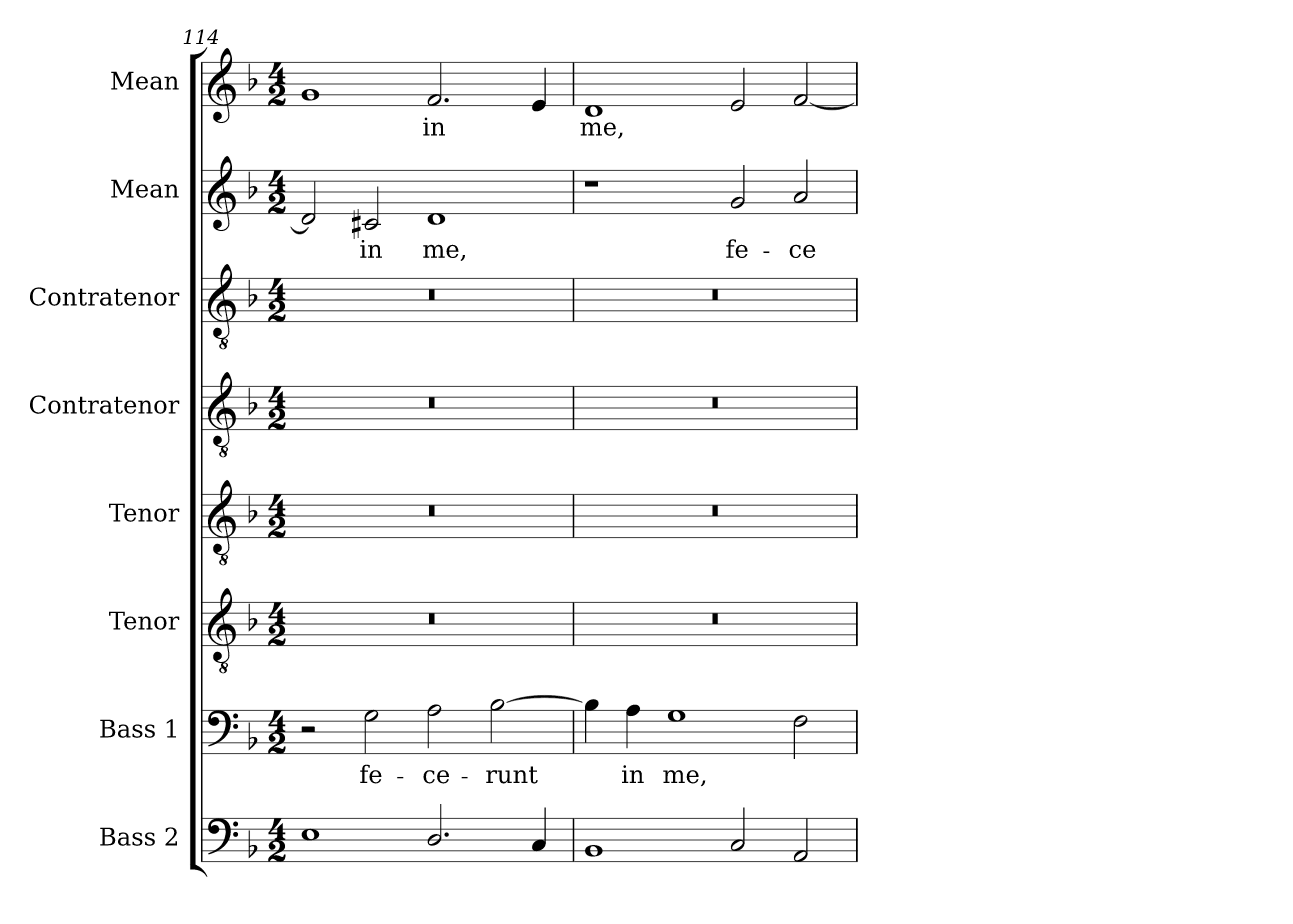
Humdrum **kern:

**kern	**kern	**text	**kern	**kern	**kern	**kern	**kern	**text	**kern	**text
*part8	*part7	*part7	*part6	*part5	*part4	*part3	*part2	*part2	*part1	*part1
*staff8	*staff7	*staff7	*staff6	*staff5	*staff4	*staff3	*staff2	*staff2	*staff1	*staff1
*I"Bass 2	*I"Bass 1	*	*I"Tenor	*I"Tenor	*I"Contratenor	*I"Contratenor	*I"Mean	*	*I"Mean	*
*I'B2.	*I'B1.	*	*I'T.	*I'T.	*I'Ct.	*I'Ct.	*I'M.	*	*I'M.	*
*clefF4	*clefF4	*	*clefGv2	*clefGv2	*clefGv2	*clefGv2	*clefG2	*	*clefG2	*
*	*	*	*ITrd7c12	*ITrd7c12	*ITrd7c12	*ITrd7c12	*	*	*	*
*k[b-]	*k[b-]	*	*k[b-]	*k[b-]	*k[b-]	*k[b-]	*k[b-]	*	*k[b-]	*
*F:	*F:	*	*F:	*F:	*F:	*F:	*F:	*	*F:	*
*M4/2	*M4/2	*	*M4/2	*M4/2	*M4/2	*M4/2	*M4/2	*	*M4/2	*
=114	=114	=114	=114	=114	=114	=114	=114	=114	=114	=114
!	!	!	!LO:N:vis=1	!LO:N:vis=1	!LO:N:vis=1	!LO:N:vis=1	!	!	!	!
1Ei	2r	.	0r	0r	0r	0r	2di/]	.	1gi	.
!	!	!LO:LY:b:color=#000000	!	!	!	!	!	!	!	!
!	!	!	!	!	!	!	!	!LO:LY:b:color=#000000	!	!
.	2Gi\	fe-	.	.	.	.	2c#Xi/	in	.	.
!	!	!LO:LY:b:color=#000000	!	!	!	!	!	!	!	!
!	!	!	!	!	!	!	!	!LO:LY:b:color=#000000	!	!
!	!	!	!	!	!	!	!	!	!	!LO:LY:b:color=#000000
2.Di/	2Ai\	-ce-	.	.	.	.	1di	me,	2.fi/	in
!	!	!LO:LY:b:color=#000000	!	!	!	!	!	!	!	!
.	[2B-i\	-runt	.	.	.	.	.	.	.	.
4Ci/	.	.	.	.	.	.	.	.	4ei/	.
=115	=115	=115	=115	=115	=115	=115	=115	=115	=115	=115
!	!	!	!LO:N:vis=1	!LO:N:vis=1	!LO:N:vis=1	!LO:N:vis=1	!	!	!	!
!	!	!	!	!	!	!	!	!	!	!LO:LY:b:color=#000000
1BB-i	4B-i\]	.	0r	0r	0r	0r	1r	.	1di	me,
!	!	!LO:LY:b:color=#000000	!	!	!	!	!	!	!	!
.	4Ai\	in	.	.	.	.	.	.	.	.
!	!	!LO:LY:b:color=#000000	!	!	!	!	!	!	!	!
.	1Gi	me,	.	.	.	.	.	.	.	.
!	!	!	!	!	!	!	!	!LO:LY:b:color=#000000	!	!
2Ci/	.	.	.	.	.	.	2gi/	fe-	2ei/	.
!	!	!	!	!	!	!	!	!LO:LY:b:color=#000000	!	!
2AAi/	2Fi\	.	.	.	.	.	2ai/	-ce-	[2fi/	.
=	=	=	=	=	=	=	=	=	=	=
*-	*-	*-	*-	*-	*-	*-	*-	*-	*-	*-
